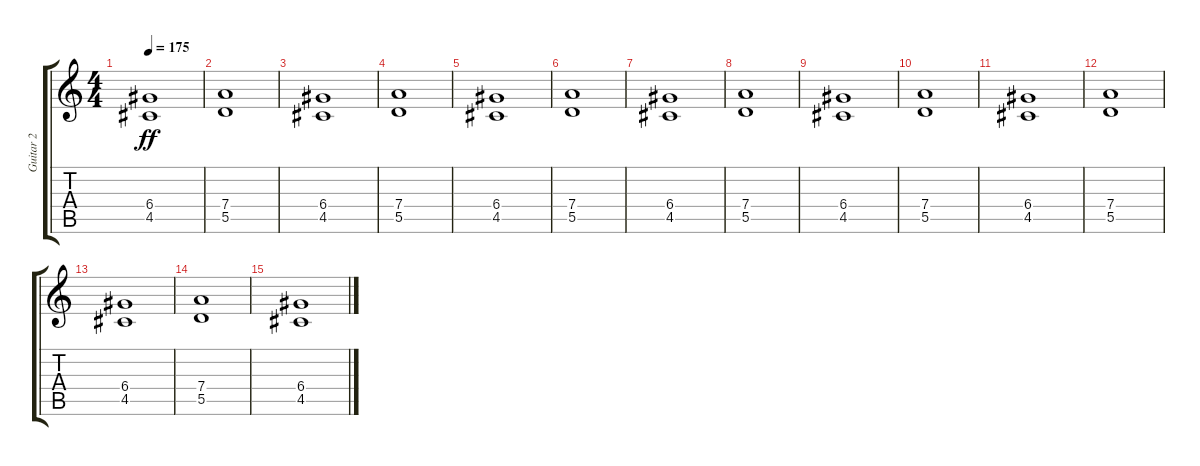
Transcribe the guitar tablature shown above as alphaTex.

\track ("Guitar 2" "Guitar 2") {instrument distortionguitar}
\staff {score tabs}
\tuning (E4 B3 G3 D3 A2 E2) {hide}
\ts (4 4)
\tempo 175
\clef g2
\ks c
(6.4 4.5).1{dy ff} |
(7.4 5.5).1 |
(6.4 4.5).1 |
(7.4 5.5).1 |
(6.4 4.5).1 |
(7.4 5.5).1 |
(6.4 4.5).1 |
(7.4 5.5).1 |
(6.4 4.5).1 |
(7.4 5.5).1 |
(6.4 4.5).1 |
(7.4 5.5).1 |
(6.4 4.5).1 |
(7.4 5.5).1 |
(6.4 4.5).1
